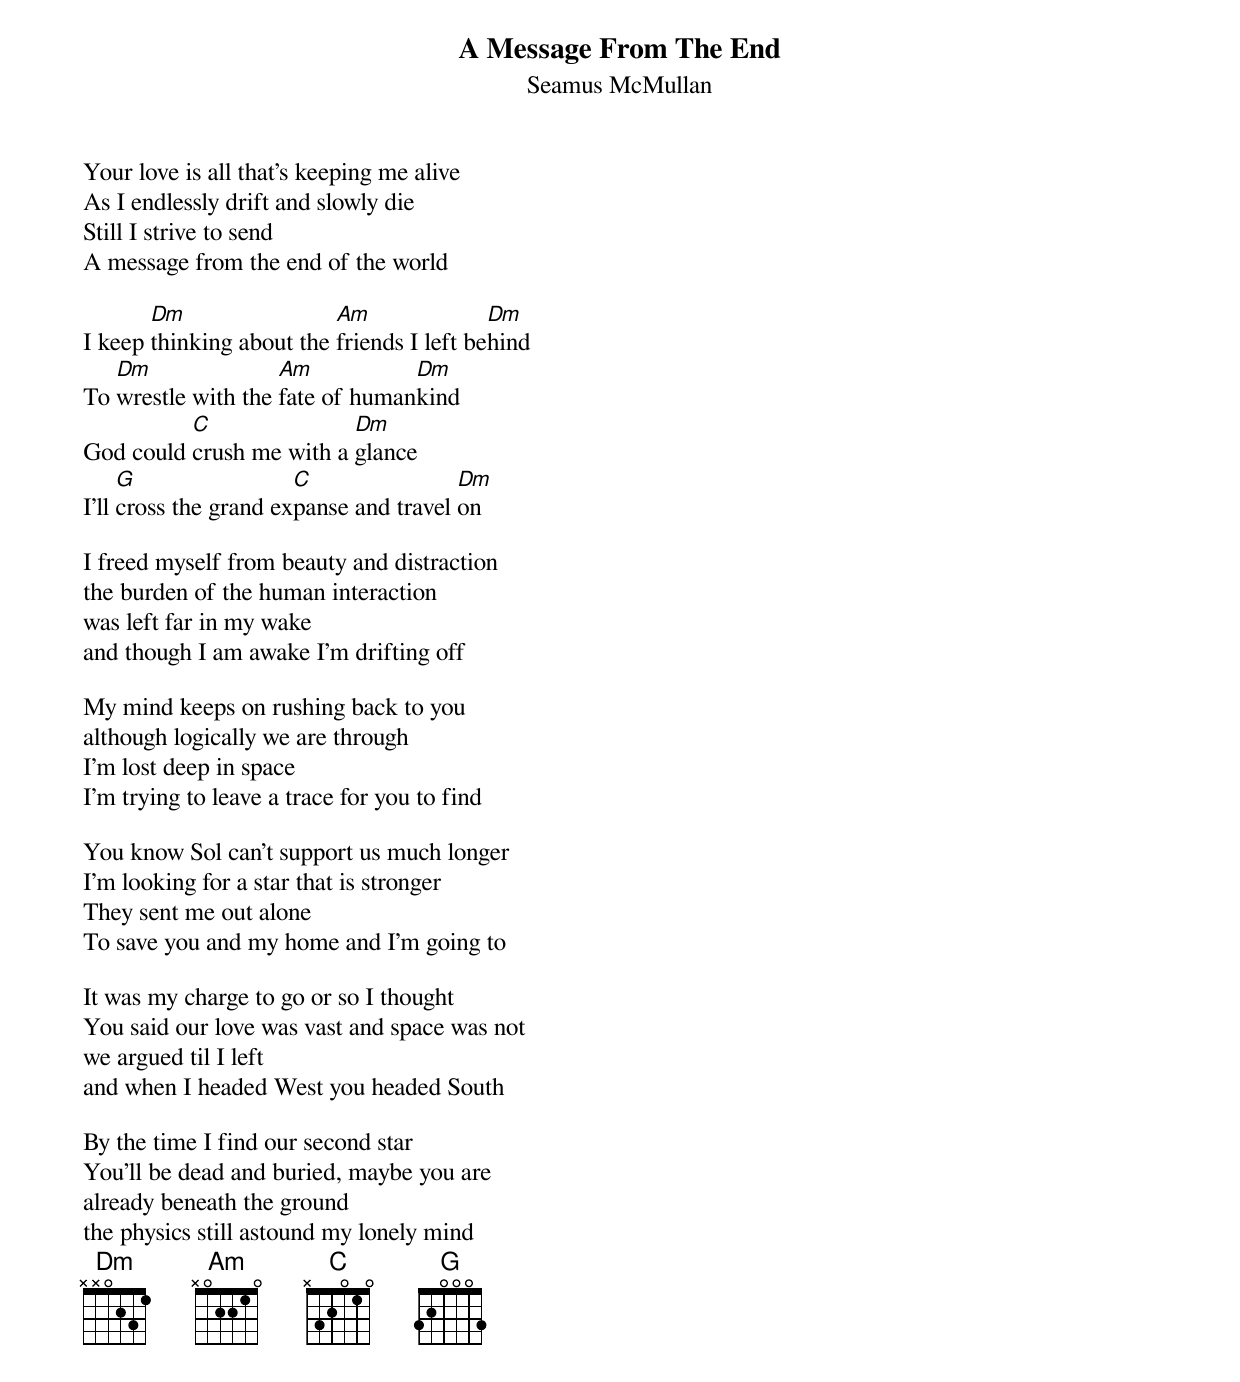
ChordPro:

{t: A Message From The End}
{st: Seamus McMullan}

Your love is all that's keeping me alive
As I endlessly drift and slowly die
Still I strive to send
A message from the end of the world

I keep [Dm]thinking about the [Am]friends I left be[Dm]hind
To [Dm]wrestle with the [Am]fate of human[Dm]kind
God could [C]crush me with a [Dm]glance
I'll [G]cross the grand ex[C]panse and travel [Dm]on

I freed myself from beauty and distraction
the burden of the human interaction
was left far in my wake
and though I am awake I'm drifting off

My mind keeps on rushing back to you
although logically we are through
I'm lost deep in space
I'm trying to leave a trace for you to find

You know Sol can't support us much longer
I'm looking for a star that is stronger
They sent me out alone
To save you and my home and I'm going to

It was my charge to go or so I thought
You said our love was vast and space was not
we argued til I left
and when I headed West you headed South

By the time I find our second star
You'll be dead and buried, maybe you are
already beneath the ground
the physics still astound my lonely mind
